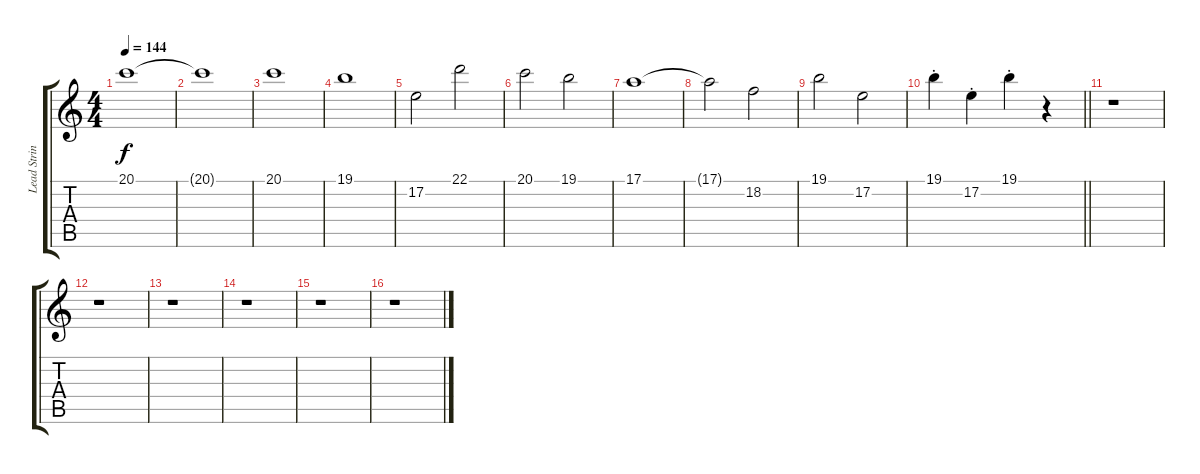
\track ("Lead String" "Lead Strin") {instrument stringensemble1}
\staff {score tabs}
\tuning (E4 B3 G3 D3 A2 E2) {hide}
\ts (4 4)
\tempo 144
\clef g2
\ks c
20.1{t}.1{dy f} |
20.1{t}.1 |
20.1.1 |
19.1.1 |
17.2.2 22.1.2 |
20.1.2 19.1.2 |
17.1.1 |
17.1{t}.2 18.2.2 |
19.1.2 17.2.2 |
\barLineRight lightlight
19.1{st}.4 17.2{st}.4 19.1{st}.4 r.4 |
r.1 |
r.1 |
r.1 |
r.1 |
r.1 |
r.1
